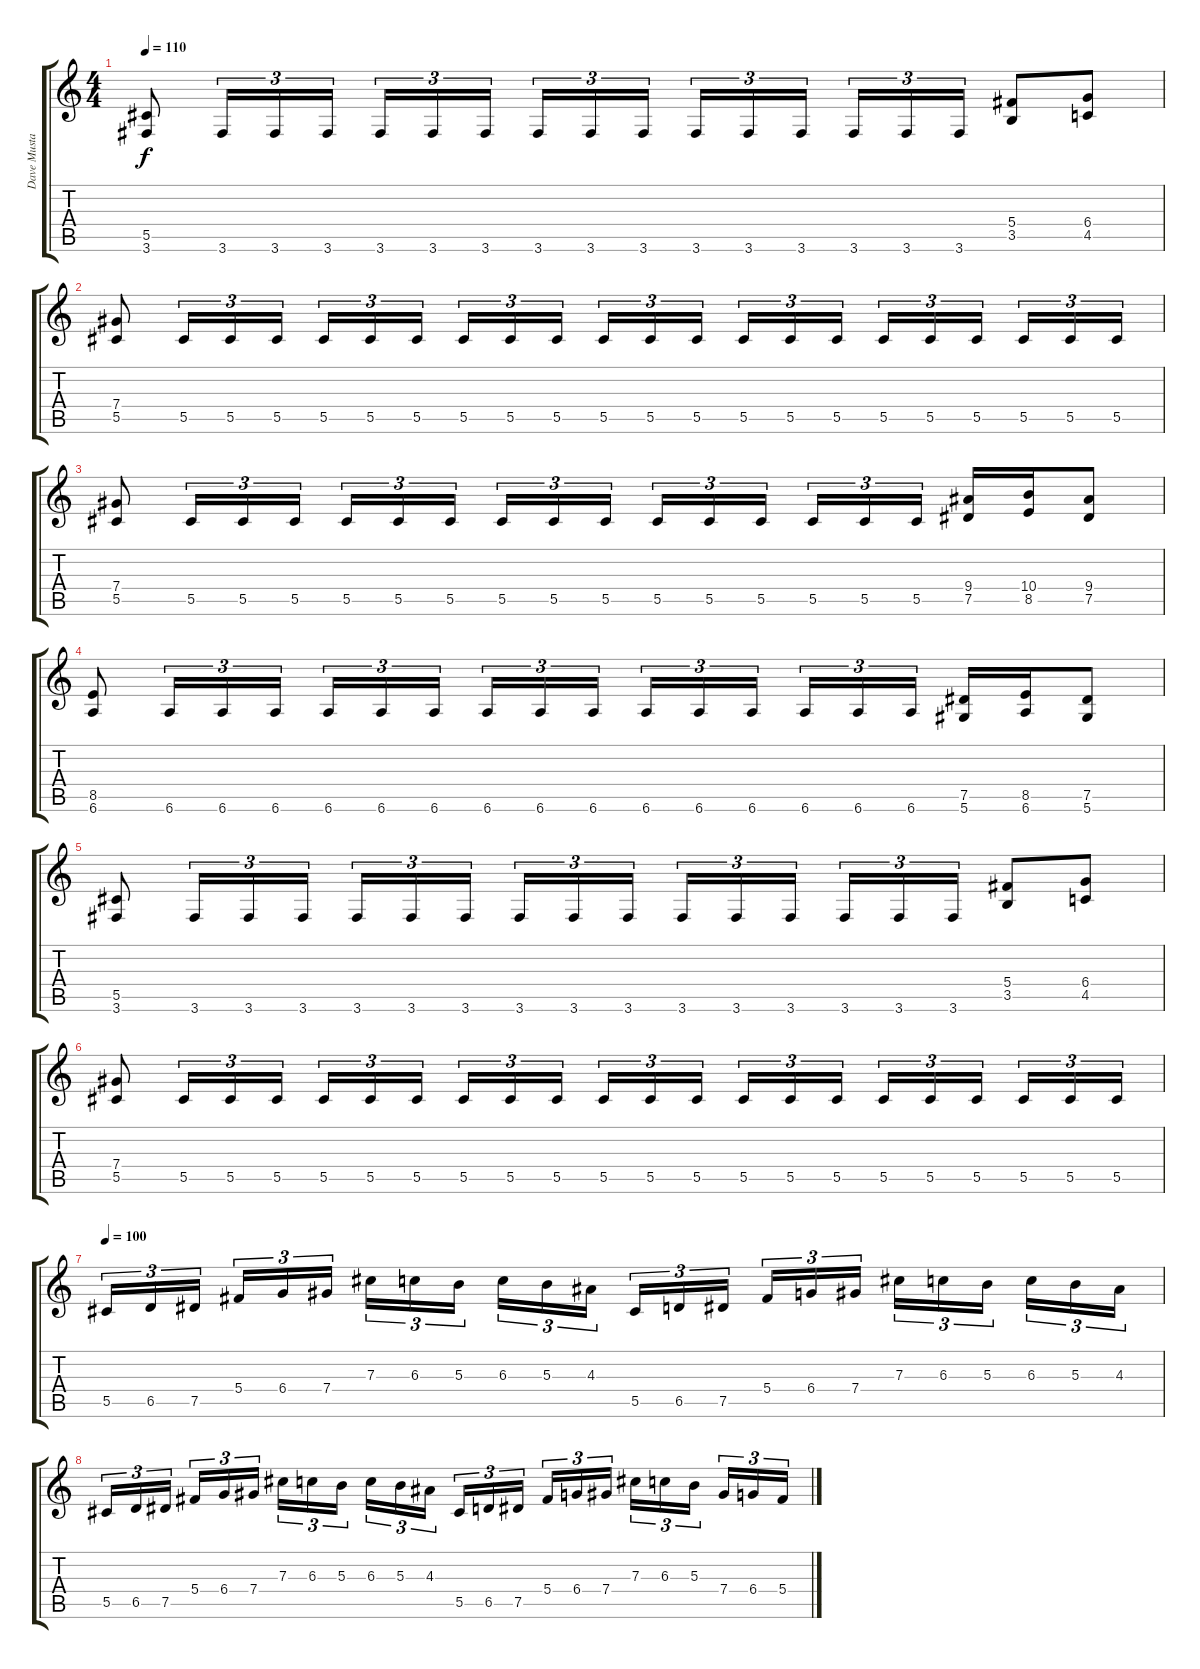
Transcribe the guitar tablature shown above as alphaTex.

\track ("Dave Mustaine" "Dave Musta") {instrument distortionguitar}
\staff {score tabs}
\tuning (Eb4 Bb3 Gb3 Db3 Ab2 Eb2) {hide}
\ts (4 4)
\tempo 110
\clef g2
\ks c
(5.5 3.6).8{dy f} 3.6.16{tu (3 2)} 3.6.16{tu (3 2)} 3.6.16{tu (3 2)} 3.6.16{tu (3 2)} 3.6.16{tu (3 2)} 3.6.16{tu (3 2)} 3.6.16{tu (3 2)} 3.6.16{tu (3 2)} 3.6.16{tu (3 2)} 3.6.16{tu (3 2)} 3.6.16{tu (3 2)} 3.6.16{tu (3 2)} 3.6.16{tu (3 2)} 3.6.16{tu (3 2)} 3.6.16{tu (3 2)} (5.4 3.5).8 (6.4 4.5).8 |
(7.4 5.5).8 5.5.16{tu (3 2)} 5.5.16{tu (3 2)} 5.5.16{tu (3 2)} 5.5.16{tu (3 2)} 5.5.16{tu (3 2)} 5.5.16{tu (3 2)} 5.5.16{tu (3 2)} 5.5.16{tu (3 2)} 5.5.16{tu (3 2)} 5.5.16{tu (3 2)} 5.5.16{tu (3 2)} 5.5.16{tu (3 2)} 5.5.16{tu (3 2)} 5.5.16{tu (3 2)} 5.5.16{tu (3 2)} 5.5.16{tu (3 2)} 5.5.16{tu (3 2)} 5.5.16{tu (3 2)} 5.5.16{tu (3 2)} 5.5.16{tu (3 2)} 5.5.16{tu (3 2)} |
(7.4 5.5).8 5.5.16{tu (3 2)} 5.5.16{tu (3 2)} 5.5.16{tu (3 2)} 5.5.16{tu (3 2)} 5.5.16{tu (3 2)} 5.5.16{tu (3 2)} 5.5.16{tu (3 2)} 5.5.16{tu (3 2)} 5.5.16{tu (3 2)} 5.5.16{tu (3 2)} 5.5.16{tu (3 2)} 5.5.16{tu (3 2)} 5.5.16{tu (3 2)} 5.5.16{tu (3 2)} 5.5.16{tu (3 2)} (9.4 7.5).16 (10.4 8.5).16 (9.4 7.5).8 |
(8.5 6.6).8 6.6.16{tu (3 2)} 6.6.16{tu (3 2)} 6.6.16{tu (3 2)} 6.6.16{tu (3 2)} 6.6.16{tu (3 2)} 6.6.16{tu (3 2)} 6.6.16{tu (3 2)} 6.6.16{tu (3 2)} 6.6.16{tu (3 2)} 6.6.16{tu (3 2)} 6.6.16{tu (3 2)} 6.6.16{tu (3 2)} 6.6.16{tu (3 2)} 6.6.16{tu (3 2)} 6.6.16{tu (3 2)} (7.5 5.6).16 (8.5 6.6).16 (7.5 5.6).8 |
(5.5 3.6).8 3.6.16{tu (3 2)} 3.6.16{tu (3 2)} 3.6.16{tu (3 2)} 3.6.16{tu (3 2)} 3.6.16{tu (3 2)} 3.6.16{tu (3 2)} 3.6.16{tu (3 2)} 3.6.16{tu (3 2)} 3.6.16{tu (3 2)} 3.6.16{tu (3 2)} 3.6.16{tu (3 2)} 3.6.16{tu (3 2)} 3.6.16{tu (3 2)} 3.6.16{tu (3 2)} 3.6.16{tu (3 2)} (5.4 3.5).8 (6.4 4.5).8 |
(7.4 5.5).8 5.5.16{tu (3 2)} 5.5.16{tu (3 2)} 5.5.16{tu (3 2)} 5.5.16{tu (3 2)} 5.5.16{tu (3 2)} 5.5.16{tu (3 2)} 5.5.16{tu (3 2)} 5.5.16{tu (3 2)} 5.5.16{tu (3 2)} 5.5.16{tu (3 2)} 5.5.16{tu (3 2)} 5.5.16{tu (3 2)} 5.5.16{tu (3 2)} 5.5.16{tu (3 2)} 5.5.16{tu (3 2)} 5.5.16{tu (3 2)} 5.5.16{tu (3 2)} 5.5.16{tu (3 2)} 5.5.16{tu (3 2)} 5.5.16{tu (3 2)} 5.5.16{tu (3 2)} |
\tempo 100
5.5.16{tu (3 2)} 6.5.16{tu (3 2)} 7.5.16{tu (3 2)} 5.4.16{tu (3 2)} 6.4.16{tu (3 2)} 7.4.16{tu (3 2)} 7.3.16{tu (3 2)} 6.3.16{tu (3 2)} 5.3.16{tu (3 2)} 6.3.16{tu (3 2)} 5.3.16{tu (3 2)} 4.3.16{tu (3 2)} 5.5.16{tu (3 2)} 6.5.16{tu (3 2)} 7.5.16{tu (3 2)} 5.4.16{tu (3 2)} 6.4.16{tu (3 2)} 7.4.16{tu (3 2)} 7.3.16{tu (3 2)} 6.3.16{tu (3 2)} 5.3.16{tu (3 2)} 6.3.16{tu (3 2)} 5.3.16{tu (3 2)} 4.3.16{tu (3 2)} |
5.5.16{tu (3 2)} 6.5.16{tu (3 2)} 7.5.16{tu (3 2)} 5.4.16{tu (3 2)} 6.4.16{tu (3 2)} 7.4.16{tu (3 2)} 7.3.16{tu (3 2)} 6.3.16{tu (3 2)} 5.3.16{tu (3 2)} 6.3.16{tu (3 2)} 5.3.16{tu (3 2)} 4.3.16{tu (3 2)} 5.5.16{tu (3 2)} 6.5.16{tu (3 2)} 7.5.16{tu (3 2)} 5.4.16{tu (3 2)} 6.4.16{tu (3 2)} 7.4.16{tu (3 2)} 7.3.16{tu (3 2)} 6.3.16{tu (3 2)} 5.3.16{tu (3 2)} 7.4.16{tu (3 2)} 6.4.16{tu (3 2)} 5.4{ss}.16{tu (3 2)}
